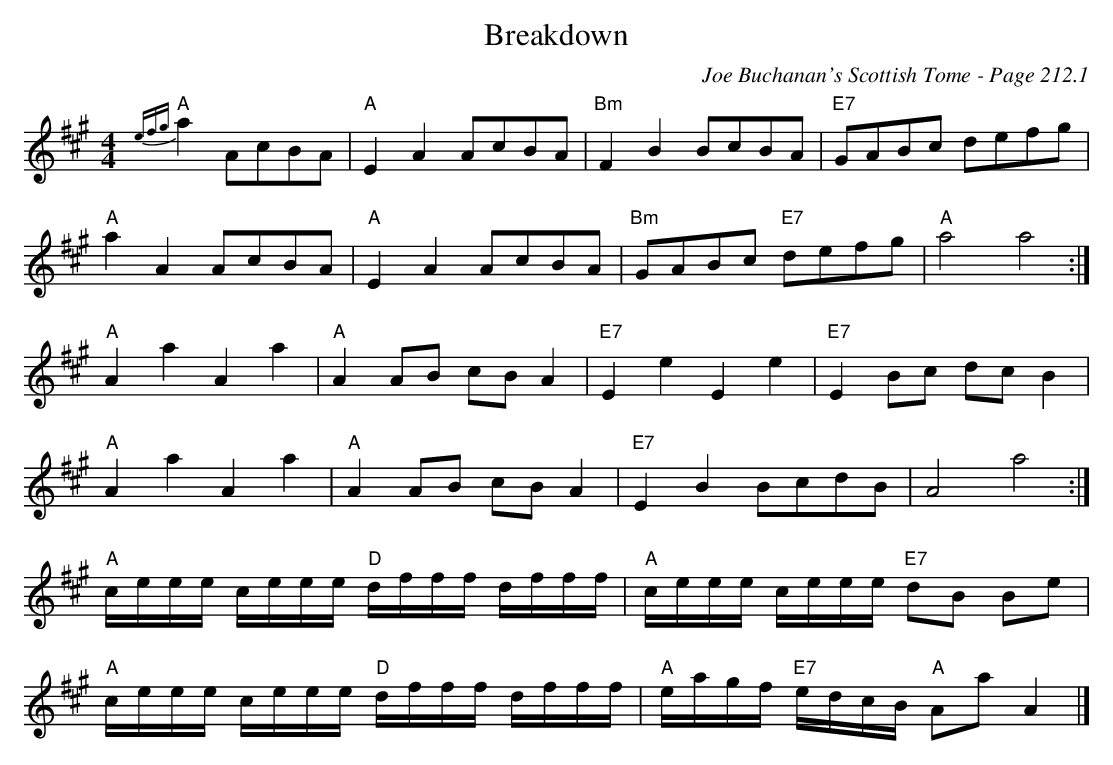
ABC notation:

X:1
T:Breakdown
C:Joe Buchanan's Scottish Tome - Page 212.1
L:1/8
M:4/4
K:A
"A"{efg}a2 AcBA | "A"E2 A2 AcBA | "Bm"F2 B2 BcBA | "E7"GABc defg |
"A"a2 A2 AcBA |"A" E2 A2 AcBA |"Bm" GABc "E7"defg |"A" a4 a4 :|
"A"A2 a2 A2 a2 |"A" A2 AB cB A2 |"E7" E2 e2 E2 e2 |"E7" E2 Bc dc B2 |
"A"A2 a2 A2 a2 |"A" A2 AB cB A2 |"E7" E2 B2 BcdB | A4 a4 :|
"A"c/e/e/e/ c/e/e/e/ "D"d/f/f/f/ d/f/f/f/ | "A"c/e/e/e/ c/e/e/e/ "E7"dB Be |
"A"c/e/e/e/ c/e/e/e/ "D"d/f/f/f/ d/f/f/f/ | "A"e/a/g/f/ "E7"e/d/c/B/ "A"Aa A2 |]
